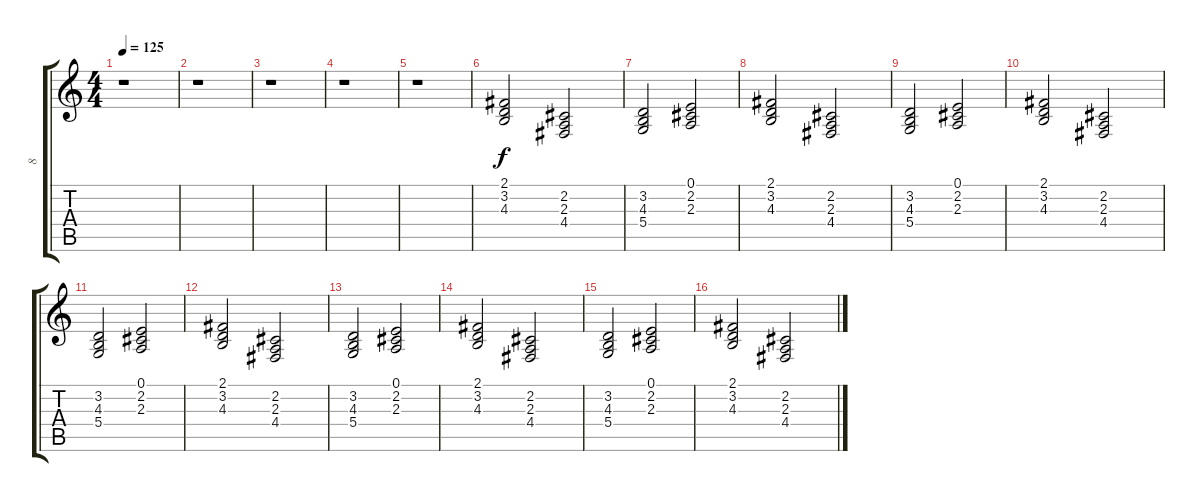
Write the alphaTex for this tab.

\track ("8" "8") {instrument choiraahs}
\staff {score tabs}
\tuning (E4 B3 G3 D3 A2 E2) {hide}
\ts (4 4)
\tempo 125
\clef g2
\ks c
r.1{dy f} |
r.1 |
r.1 |
r.1 |
r.1 |
(2.1 3.2 4.3).2 (2.2 2.3 4.4).2 |
(3.2 4.3 5.4).2 (0.1 2.2 2.3).2 |
(2.1 3.2 4.3).2 (2.2 2.3 4.4).2 |
(3.2 4.3 5.4).2 (0.1 2.2 2.3).2 |
(2.1 3.2 4.3).2 (2.2 2.3 4.4).2 |
(3.2 4.3 5.4).2 (0.1 2.2 2.3).2 |
(2.1 3.2 4.3).2 (2.2 2.3 4.4).2 |
(3.2 4.3 5.4).2 (0.1 2.2 2.3).2 |
(2.1 3.2 4.3).2 (2.2 2.3 4.4).2 |
(3.2 4.3 5.4).2 (0.1 2.2 2.3).2 |
(2.1 3.2 4.3).2 (2.2 2.3 4.4).2
